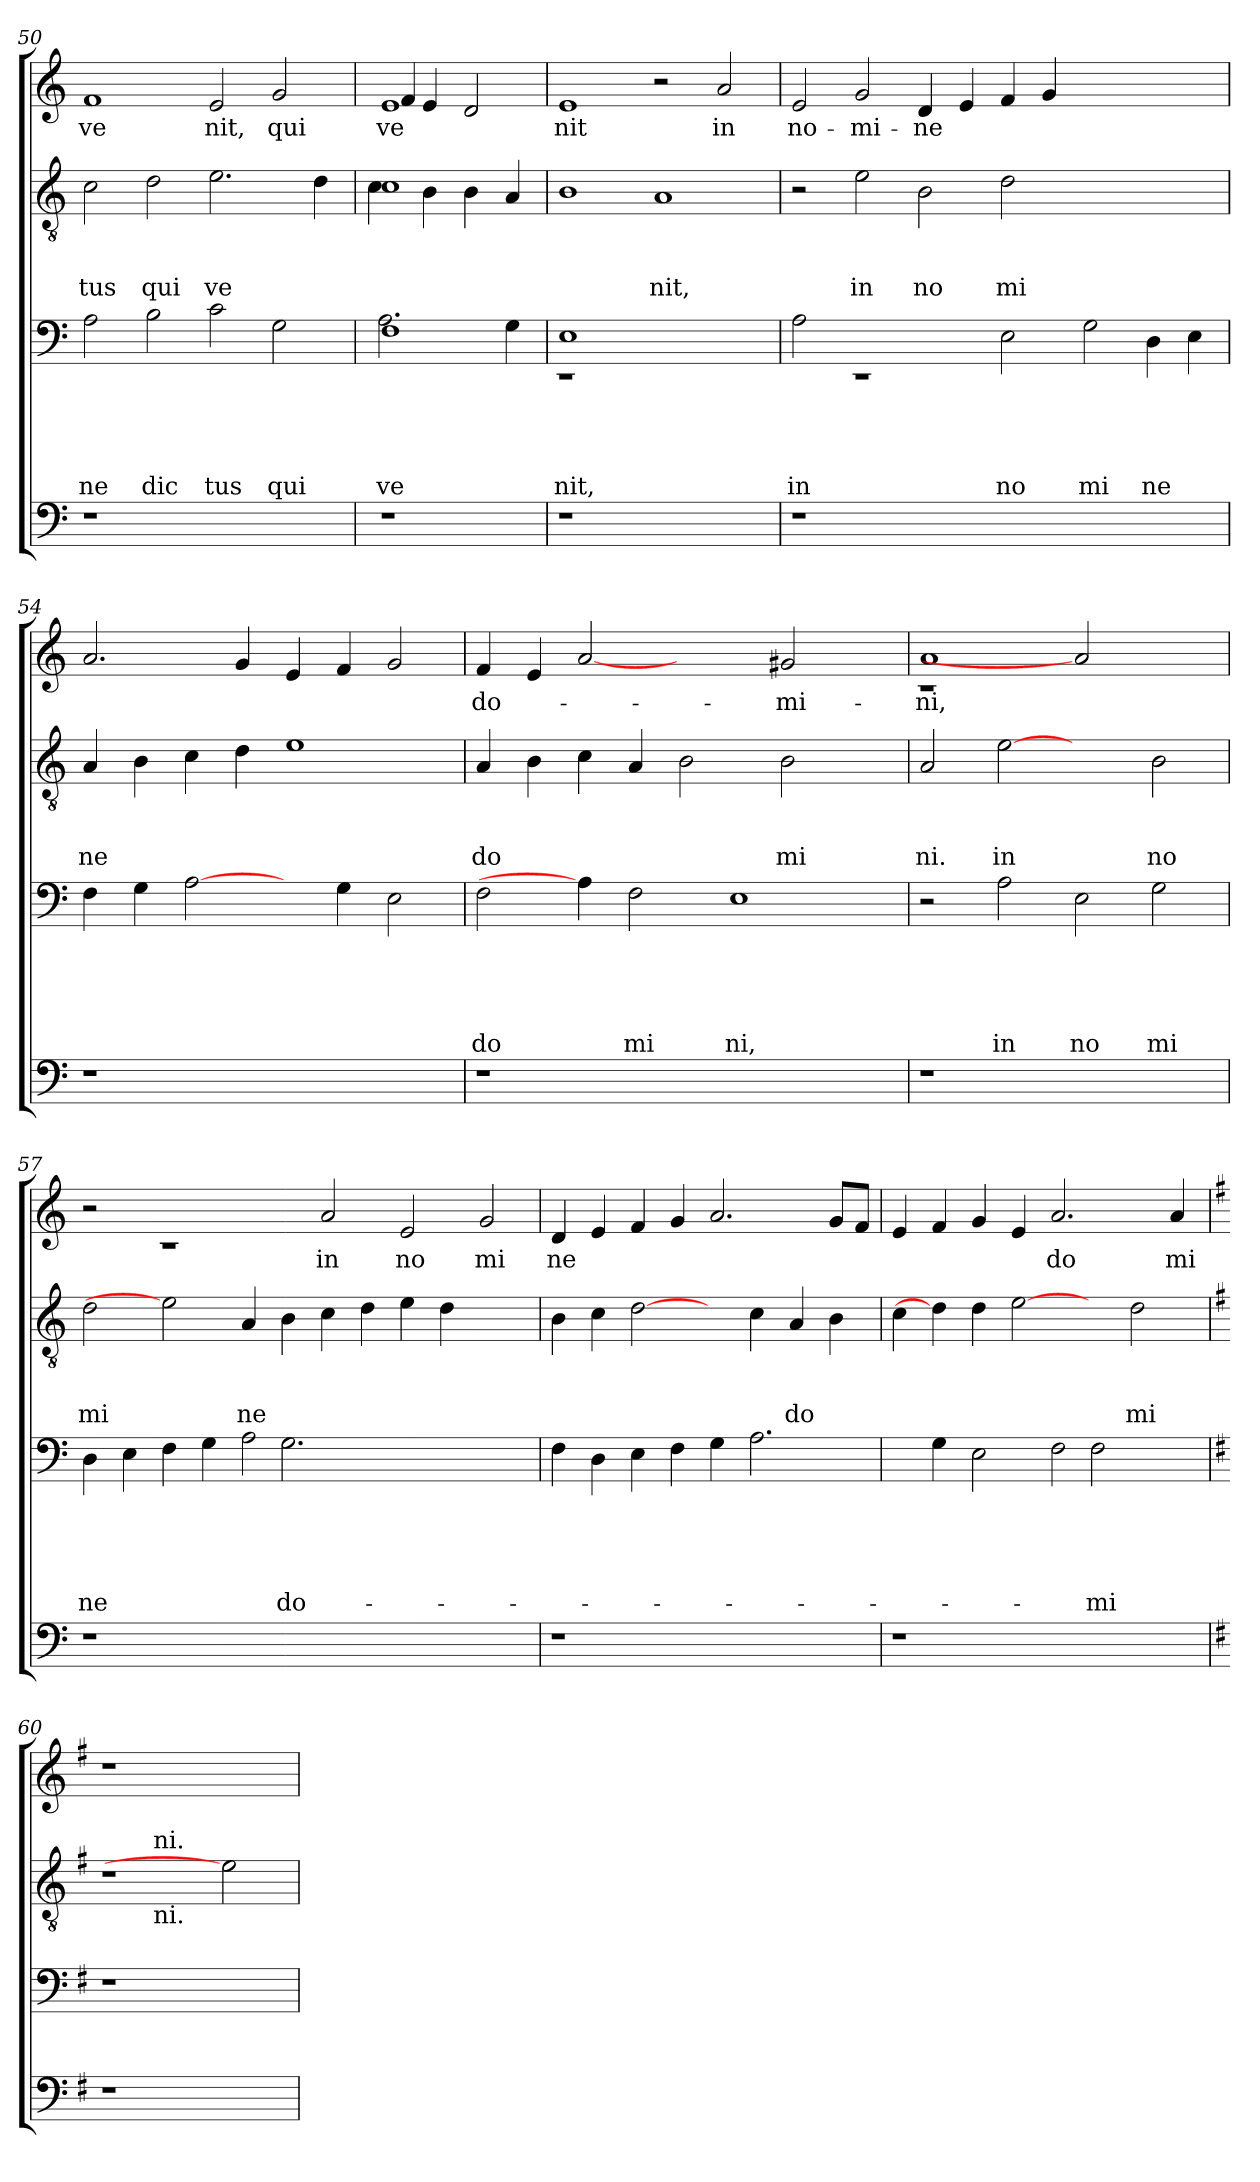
**kern	**kern	**text	**text	**text	**text	**text	**kern	**text	**text	**text	**kern	**text
*part4	*part3	*part3	*part3	*part3	*part3	*part3	*part2	*part2	*part2	*part2	*part1	*part1
*staff4	*staff3	*staff3	*staff3	*staff3	*staff3	*staff3	*staff2	*staff2	*staff2	*staff2	*staff1	*staff1
*clefF4	*clefF4	*	*	*	*	*	*clefGv2	*	*	*	*clefG2	*
*k[]	*k[]	*	*	*	*	*	*k[]	*	*	*	*k[]	*
*C:	*C:	*	*	*	*	*	*C:	*	*	*	*C:	*
=50	=50	=50	=50	=50	=50	=50	=50	=50	=50	=50	=50	=50
!	!	!	!	!	!	!LO:LY:b	!	!	!	!LO:LY:b	!	!LO:LY:b
1r	2A\	.	.	.	.	ne	2c\	.	.	tus	1f	ve
!	!	!	!	!	!	!LO:LY:b	!	!	!	!LO:LY:b	!	!
.	2B\	.	.	.	.	dic	2d\	.	.	qui	.	.
!	!	!	!	!	!	!LO:LY:b	!	!	!	!LO:LY:b	!	!LO:LY:b
1ryy	2c\	.	.	.	.	tus	2.e\	.	.	ve	2e/	nit,
!	!	!	!	!	!	!LO:LY:b	!	!	!	!	!	!LO:LY:b
.	2G\	.	.	.	.	qui	.	.	.	.	2g/	qui
.	.	.	.	.	.	.	4d\	.	.	.	.	.
=51	=51	=51	=51	=51	=51	=51	=51	=51	=51	=51	=51	=51
*	*^	*	*	*	*	*	*	*	*	*	*	*
!	!	!	!	!	!	!	!LO:LY:b	!	!	!	!	!	!LO:LY:b
*	*	*	*	*	*	*	*	*^	*	*	*	*^	*
1r	1F	2.A\	.	.	.	.	ve	1c	4c\	.	.	.	1e	4f/	ve
.	.	.	.	.	.	.	.	.	4B\	.	.	.	.	4e/	.
.	.	.	.	.	.	.	.	.	4B\	.	.	.	.	2d/	.
.	.	4G\	.	.	.	.	.	.	4A/	.	.	.	.	.	.
*	*	*	*	*	*	*	*	*	*	*	*	*	*v	*v	*
=52	=52	=52	=52	=52	=52	=52	=52	=52	=52	=52	=52	=52	=52	=52
!	!	!	!	!	!	!	!LO:LY:b	!	!	!	!	!	!	!LO:LY:b
*	*	*	*	*	*	*	*	*v	*v	*	*	*	*	*
1r	1E	1rEE	.	.	.	.	nit,	1B	.	.	.	1e	nit
!	!	!	!	!	!	!	!	!	!	!	!LO:LY:b	!	!
1ryy	1ryy	1ryy	.	.	.	.	.	1A	.	.	nit,	2r	.
!	!	!	!	!	!	!	!	!	!	!	!	!	!LO:LY:b
.	.	.	.	.	.	.	.	.	.	.	.	2a/	in
*	*v	*v	*	*	*	*	*	*	*	*	*	*	*
!!LO:PB:g=z
=53	=53	=53	=53	=53	=53	=53	=53	=53	=53	=53	=53	=53
!	!	!	!	!	!	!LO:LY:b	!	!	!	!	!	!LO:LY:b
1r	2A\	.	.	.	.	in	2r	.	.	.	2e/	no-
!	!	!	!	!	!	!	!	!	!	!LO:LY:b	!	!LO:LY:b
.	1rEE	.	.	.	.	.	2e\	.	.	in	2g/	-mi-
!	!	!	!	!	!	!	!	!	!	!LO:LY:b	!	!LO:LY:b
0ryy	.	.	.	.	.	.	2B\	.	.	no	4d/	-ne
.	.	.	.	.	.	.	.	.	.	.	4e/	.
!	!	!	!	!	!	!LO:LY:b	!	!	!	!LO:LY:b	!	!
.	2E\	.	.	.	.	no	2d\	.	.	mi	4f/	.
.	.	.	.	.	.	.	.	.	.	.	4g/	.
!	!	!	!	!	!	!LO:LY:b	!	!	!	!	!	!
.	2G\	.	.	.	.	mi	1ryy	.	.	.	1ryy	.
!	!	!	!	!	!	!LO:LY:b	!	!	!	!	!	!
.	4D\	.	.	.	.	ne	.	.	.	.	.	.
.	4E\	.	.	.	.	.	.	.	.	.	.	.
=54	=54	=54	=54	=54	=54	=54	=54	=54	=54	=54	=54	=54
!	!	!	!	!	!	!	!	!	!	!LO:LY:b	!	!
1r	4F\	.	.	.	.	.	4A/	.	.	ne	2.a/	.
.	4G\	.	.	.	.	.	4B\	.	.	.	.	.
.	[2A\	.	.	.	.	.	4c\	.	.	.	.	.
.	.	.	.	.	.	.	4d\	.	.	.	4g/	.
1ryy	4ryy	.	.	.	.	.	1e	.	.	.	4e/	.
.	4G\	.	.	.	.	.	.	.	.	.	4f/	.
.	2E\	.	.	.	.	.	.	.	.	.	2g/	.
=55	=55	=55	=55	=55	=55	=55	=55	=55	=55	=55	=55	=55
!	!	!	!	!	!	!LO:LY:b	!	!	!	!LO:LY:b	!	!LO:LY:b
1r	2F\	.	.	.	.	do	4A/	.	.	do	4f/	do-
.	.	.	.	.	.	.	4B\	.	.	.	4e/	.
.	4A\]	.	.	.	.	.	4c\	.	.	.	[2a	.
!	!	!	!	!	!	!LO:LY:b	!	!	!	!	!	!
.	2F\	.	.	.	.	mi	4A/	.	.	.	.	.
1ryy	.	.	.	.	.	.	2B\	.	.	.	2ryy	.
!	!	!	!	!	!	!LO:LY:b	!	!	!	!	!	!
.	1E	.	.	.	.	ni,	.	.	.	.	.	.
!	!	!	!	!	!	!	!	!	!	!LO:LY:b	!	!LO:LY:b
.	.	.	.	.	.	.	2B\	.	.	mi	2g#/	-mi-
4ryy	.	.	.	.	.	.	4ryy	.	.	.	4ryy	.
=56	=56	=56	=56	=56	=56	=56	=56	=56	=56	=56	=56	=56
!	!	!	!	!	!	!	!	!	!	!LO:LY:b	!	!LO:LY:b
*	*	*	*	*	*	*	*	*	*	*	*^	*
1r	2r	.	.	.	.	.	2A/	.	.	ni.	1a	1rc	-ni,
!	!	!	!	!	!	!LO:LY:b	!	!	!	!LO:LY:b	!	!	!
.	2A\	.	.	.	.	in	[2e	.	.	in	.	.	.
!	!	!	!	!	!	!LO:LY:b	!	!	!	!	!	!	!
1ryy	2E\	.	.	.	.	no	2ryy	.	.	.	2a]	2ryy	.
!	!	!	!	!	!	!LO:LY:b	!	!	!	!LO:LY:b	!	!	!
.	2G\	.	.	.	.	mi	2B\	.	.	no	2ryy	2ryy	.
!!LO:LB:g=z
=57	=57	=57	=57	=57	=57	=57	=57	=57	=57	=57	=57	=57	=57
!	!	!	!	!	!	!LO:LY:b	!	!	!	!LO:LY:b	!	!	!
*	*^	*	*	*	*	*	*	*	*	*	*v	*v	*
1r	4D\	1ryy	.	.	.	.	ne	2d\	.	.	mi	2r	.
.	4E\	.	.	.	.	.	.	.	.	.	.	.	.
.	4F\	.	.	.	.	.	.	2e]	.	.	.	1rc	.
.	4G\	.	.	.	.	.	.	.	.	.	.	.	.
!	!	!	!	!	!	!	!	!	!	!	!LO:LY:b	!	!
0ryy	2A\	4ryy	.	.	.	.	.	4A/	.	.	ne	.	.
!	!	!	!	!	!	!	!LO:LY:b	!	!	!	!	!	!
.	.	2.G\	.	.	.	.	do-	4B\	.	.	.	.	.
!	!	!	!	!	!	!	!	!	!	!	!	!	!LO:LY:b
.	1ryy	.	.	.	.	.	.	4c\	.	.	.	2a/	in
.	.	.	.	.	.	.	.	4d\	.	.	.	.	.
!	!	!	!	!	!	!	!	!	!	!	!	!	!LO:LY:b
.	.	1ryy	.	.	.	.	.	4e\	.	.	.	2e/	no
.	.	.	.	.	.	.	.	4d\	.	.	.	.	.
!	!	!	!	!	!	!	!	!	!	!	!	!	!LO:LY:b
.	2ryy	.	.	.	.	.	.	2ryy	.	.	.	2g/	mi
*	*v	*v	*	*	*	*	*	*	*	*	*	*	*
=58	=58	=58	=58	=58	=58	=58	=58	=58	=58	=58	=58	=58
!	!	!	!	!	!	!	!	!	!	!	!	!LO:LY:b
1r	4F\	.	.	.	.	.	4B\	.	.	.	4d/	ne
.	4D\	.	.	.	.	.	4c\	.	.	.	4e/	.
.	4E\	.	.	.	.	.	[2d\	.	.	.	4f/	.
.	4F\	.	.	.	.	.	.	.	.	.	4g/	.
1ryy	4G\	.	.	.	.	.	4ryy	.	.	.	2.a/	.
.	2.A\	.	.	.	.	.	4c\	.	.	.	.	.
!	!	!	!	!	!	!	!	!	!	!LO:LY:b	!	!
.	.	.	.	.	.	.	4A/	.	.	do	.	.
.	.	.	.	.	.	.	4B\	.	.	.	8g/L	.
.	.	.	.	.	.	.	.	.	.	.	8f/J	.
=59	=59	=59	=59	=59	=59	=59	=59	=59	=59	=59	=59	=59
*	*^	*	*	*	*	*	*	*	*	*	*	*
1r	4ryy	1ryy	.	.	.	.	.	4c\	.	.	.	4e/	.
.	4G\	.	.	.	.	.	.	4d\]	.	.	.	4f/	.
.	2E\	.	.	.	.	.	.	4d\	.	.	.	4g/	.
.	.	.	.	.	.	.	.	[2e	.	.	.	4e/	.
!	!	!	!	!	!	!	!	!	!	!	!	!	!LO:LY:b
1ryy	2F\	4ryy	.	.	.	.	.	.	.	.	.	2.a/	do
!	!	!	!	!	!	!	!LO:LY:b	!	!	!	!	!	!
.	.	2F\	.	.	.	.	-mi-	4ryy	.	.	.	.	.
!	!	!	!	!	!	!	!	!	!	!	!LO:LY:b	!	!
.	4ryy	.	.	.	.	.	.	2d\	.	.	mi	.	.
!	!	!	!	!	!	!	!	!	!	!	!	!	!LO:LY:b
.	4ryy	4ryy	.	.	.	.	.	.	.	.	.	4a/	mi
*	*v	*v	*	*	*	*	*	*	*	*	*	*	*
=60	=60	=60	=60	=60	=60	=60	=60	=60	=60	=60	=60	=60
*k[f#]	*k[f#]	*	*	*	*	*	*k[f#]	*	*	*	*k[f#]	*
*G:	*G:	*	*	*	*	*	*G:	*	*	*	*G:	*
*	*	*	*	*	*	*	*^	*	*	*	*	*
1r	1r	.	.	.	.	.	1r	4.ryy	.	.	.	1r	.
!	!	!	!	!	!	!	!	!LO:TX:b:t=ni.	!	!	!	!	!
!	!	!	!	!	!	!	!	!LO:TX:a:t=ni.	!	!	!	!	!
.	.	.	.	.	.	.	.	1ryy	.	.	.	.	.
2ryy	2ryy	.	.	.	.	.	2e]	.	.	.	.	2ryy	.
.	.	.	.	.	.	.	.	8ryy	.	.	.	.	.
*	*	*	*	*	*	*	*v	*v	*	*	*	*	*
=	=	=	=	=	=	=	=	=	=	=	=	=
*-	*-	*-	*-	*-	*-	*-	*-	*-	*-	*-	*-	*-
